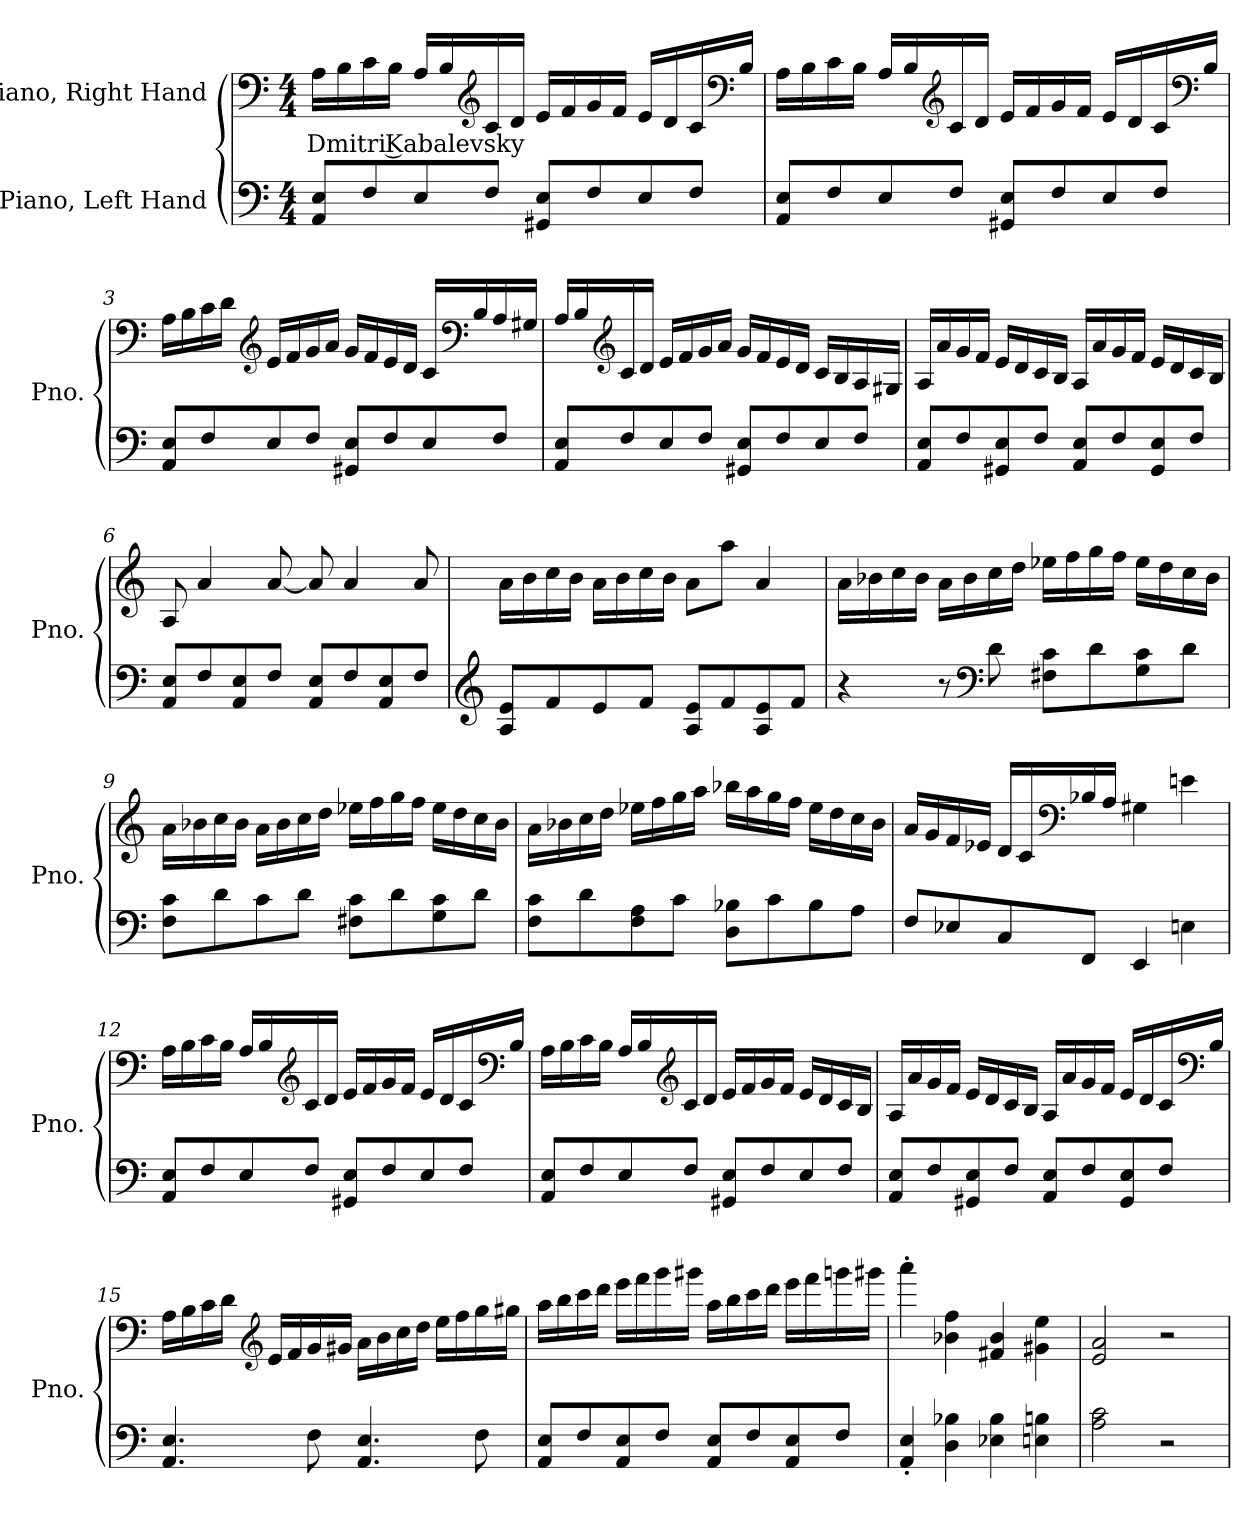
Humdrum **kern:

**kern	**kern	**text
*part2	*part1	*part1
*staff2	*staff1	*staff1
*I"Piano, Left Hand	*I"Piano, Right Hand	*
*I'Pno.	*I'Pno.	*
*clefF4	*clefF4	*
*k[]	*k[]	*
*M4/4	*M4/4	*
*MM100	*MM100	*
=1	=1	=1
!	!	!LO:LY:b
8AA/ 8E/L	16A\LL	Dmitri Kabalevsky
.	16B\	.
8F/	16c\	.
.	16B\JJ	.
8E/	16A/LL	.
.	16B/	.
*	*clefG2	*
8F/J	16c/	.
.	16d/JJ	.
8GG#X/ 8E/L	16e/LL	.
.	16f/	.
8F/	16g/	.
.	16f/JJ	.
8E/	16e/LL	.
.	16d/	.
8F/J	16c/	.
*	*clefF4	*
.	16B/JJ	.
!!LO:LB:g=z
=2	=2	=2
8AA/ 8E/L	16A\LL	.
.	16B\	.
8F/	16c\	.
.	16B\JJ	.
8E/	16A/LL	.
.	16B/	.
*	*clefG2	*
8F/J	16c/	.
.	16d/JJ	.
8GG#X/ 8E/L	16e/LL	.
.	16f/	.
8F/	16g/	.
.	16f/JJ	.
8E/	16e/LL	.
.	16d/	.
8F/J	16c/	.
*	*clefF4	*
.	16B/JJ	.
=3	=3	=3
8AA/ 8E/L	16A\LL	.
.	16B\	.
8F/	16c\	.
.	16d\JJ	.
*	*clefG2	*
8E/	16e/LL	.
.	16f/	.
8F/J	16g/	.
.	16a/JJ	.
8GG#X/ 8E/L	16g/LL	.
.	16f/	.
8F/	16e/	.
.	16d/JJ	.
8E/	16c/LL	.
*	*clefF4	*
.	16B/	.
8F/J	16A/	.
.	16G#X/JJ	.
!!LO:LB:g=z
=4	=4	=4
8AA/ 8E/L	16A/LL	.
.	16B/	.
*	*clefG2	*
8F/	16c/	.
.	16d/JJ	.
8E/	16e/LL	.
.	16f/	.
8F/J	16g/	.
.	16a/JJ	.
8GG#X/ 8E/L	16g/LL	.
.	16f/	.
8F/	16e/	.
.	16d/JJ	.
8E/	16c/LL	.
.	16B/	.
8F/J	16A/	.
.	16G#X/JJ	.
=5	=5	=5
8AA/ 8E/L	16A/LL	.
.	16a/	.
8F/	16g/	.
.	16f/JJ	.
8GG#X/ 8E/	16e/LL	.
.	16d/	.
8F/J	16c/	.
.	16B/JJ	.
8AA/ 8E/L	16A/LL	.
.	16a/	.
8F/	16g/	.
.	16f/JJ	.
8GG#/ 8E/	16e/LL	.
.	16d/	.
8F/J	16c/	.
.	16B/JJ	.
!!LO:LB:g=z
=6	=6	=6
8AA/ 8E/L	8A/	.
8F/	4a/	.
8AA/ 8E/	.	.
8F/J	[8a/	.
8AA/ 8E/L	8a/]	.
8F/	4a/	.
8AA/ 8E/	.	.
8F/J	8a/	.
=7	=7	=7
*clefG2	*	*
8A/ 8e/L	16a\LL	.
.	16b\	.
8f/	16cc\	.
.	16b\JJ	.
8e/	16a\LL	.
.	16b\	.
8f/J	16cc\	.
.	16b\JJ	.
8A/ 8e/L	8a\L	.
8f/	8aa\J	.
8A/ 8e/	4a/	.
8f/J	.	.
=8	=8	=8
4r	16a\LL	.
.	16b-X\	.
.	16cc\	.
.	16b-\JJ	.
8r	16a\LL	.
.	16b-\	.
*clefF4	*	*
8d\	16cc\	.
.	16dd\JJ	.
8F#X\ 8c\L	16ee-X\LL	.
.	16ff\	.
8d\	16gg\	.
.	16ff\JJ	.
8G\ 8c\	16ee-\LL	.
.	16dd\	.
8d\J	16cc\	.
.	16b-\JJ	.
!!LO:LB:g=z
=9	=9	=9
8F\ 8c\L	16a\LL	.
.	16b-X\	.
8d\	16cc\	.
.	16b-\JJ	.
8c\	16a\LL	.
.	16b-\	.
8d\J	16cc\	.
.	16dd\JJ	.
8F#X\ 8c\L	16ee-X\LL	.
.	16ff\	.
8d\	16gg\	.
.	16ff\JJ	.
8G\ 8c\	16ee-\LL	.
.	16dd\	.
8d\J	16cc\	.
.	16b-\JJ	.
=10	=10	=10
8F\ 8c\L	16a\LL	.
.	16b-X\	.
8d\	16cc\	.
.	16dd\JJ	.
8F\ 8A\	16ee-X\LL	.
.	16ff\	.
8c\J	16gg\	.
.	16aa\JJ	.
8D\ 8B-X\L	16bb-X\LL	.
.	16aa\	.
8c\	16gg\	.
.	16ff\JJ	.
8B-\	16ee-\LL	.
.	16dd\	.
8A\J	16cc\	.
.	16b-\JJ	.
!!LO:LB:g=z
=11	=11	=11
8F/L	16a/LL	.
.	16g/	.
8E-X/	16f/	.
.	16e-X/JJ	.
8C/	16d/LL	.
.	16c/	.
*	*clefF4	*
8FF/J	16B-X/	.
.	16A/JJ	.
4EE/	4G#X\	.
4En\	4en\	.
=12	=12	=12
8AA/ 8E/L	16A\LL	.
.	16B\	.
8F/	16c\	.
.	16B\JJ	.
8E/	16A/LL	.
.	16B/	.
*	*clefG2	*
8F/J	16c/	.
.	16d/JJ	.
8GG#X/ 8E/L	16e/LL	.
.	16f/	.
8F/	16g/	.
.	16f/JJ	.
8E/	16e/LL	.
.	16d/	.
8F/J	16c/	.
*	*clefF4	*
.	16B/JJ	.
!!LO:PB:g=z
=13	=13	=13
8AA/ 8E/L	16A\LL	.
.	16B\	.
8F/	16c\	.
.	16B\JJ	.
8E/	16A/LL	.
.	16B/	.
*	*clefG2	*
8F/J	16c/	.
.	16d/JJ	.
8GG#X/ 8E/L	16e/LL	.
.	16f/	.
8F/	16g/	.
.	16f/JJ	.
8E/	16e/LL	.
.	16d/	.
8F/J	16c/	.
.	16B/JJ	.
=14	=14	=14
8AA/ 8E/L	16A/LL	.
.	16a/	.
8F/	16g/	.
.	16f/JJ	.
8GG#X/ 8E/	16e/LL	.
.	16d/	.
8F/J	16c/	.
.	16B/JJ	.
8AA/ 8E/L	16A/LL	.
.	16a/	.
8F/	16g/	.
.	16f/JJ	.
8GG#/ 8E/	16e/LL	.
.	16d/	.
8F/J	16c/	.
*	*clefF4	*
.	16B/JJ	.
!!LO:LB:g=z
=15	=15	=15
4.AA/ 4.E/	16A\LL	.
.	16B\	.
.	16c\	.
.	16d\JJ	.
*	*clefG2	*
.	16e/LL	.
.	16f/	.
8F\	16g/	.
.	16g#X/JJ	.
4.AA/ 4.E/	16a\LL	.
.	16b\	.
.	16cc\	.
.	16dd\JJ	.
.	16ee\LL	.
.	16ff\	.
8F\	16gg\	.
.	16gg#X\JJ	.
=16	=16	=16
8AA/ 8E/L	16aa\LL	.
.	16bb\	.
8F/	16ccc\	.
.	16ddd\JJ	.
8AA/ 8E/	16eee\LL	.
.	16fff\	.
8F/J	16ggg\	.
.	16ggg#X\JJ	.
8AA/ 8E/L	16aa\LL	.
.	16bb\	.
8F/	16ccc\	.
.	16ddd\JJ	.
8AA/ 8E/	16eee\LL	.
.	16fff\	.
8F/J	16gggn\	.
.	16ggg#X\JJ	.
!!LO:LB:g=z
=17	=17	=17
4AA/' 4E/'	4aaa'\	.
4D\ 4B-X\	4b-X\ 4ff\	.
4E-X\ 4B-\	4f#X/ 4b-/	.
4En\ 4Bn\	4g#X\ 4ee\	.
=18	=18	=18
2A\ 2c\	2e/ 2a/	.
2r	2r	.
=	=	=
*-	*-	*-
